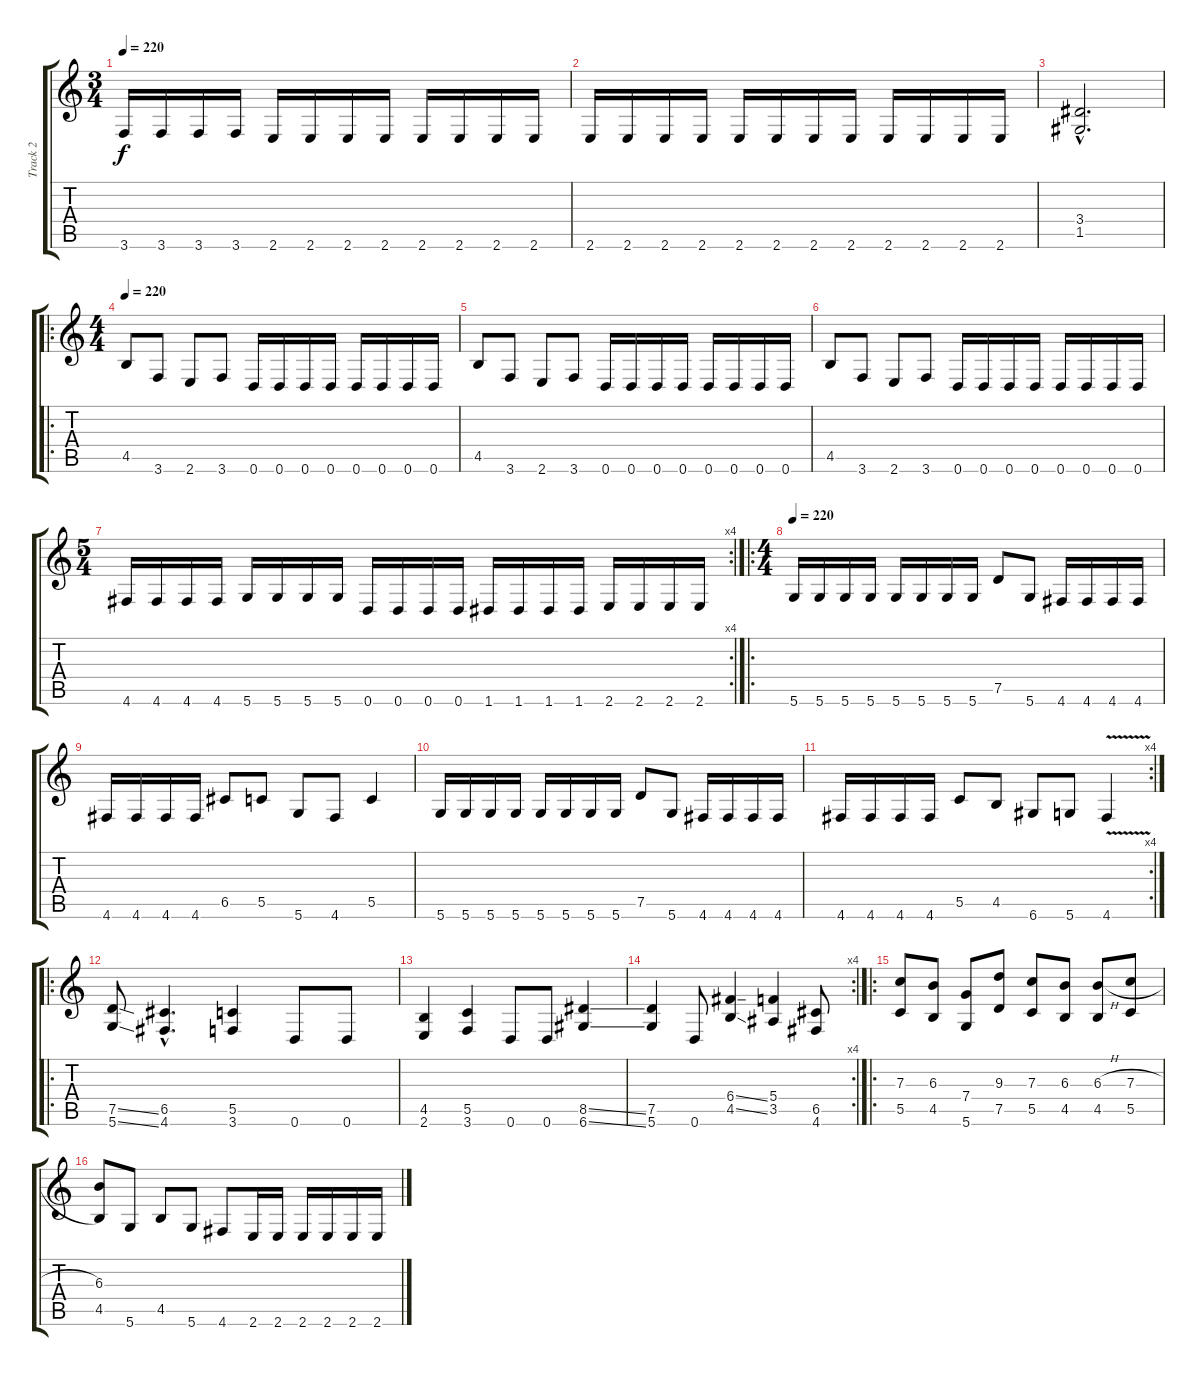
\track ("Track 2" "Track 2") {instrument overdrivenguitar}
\staff {score tabs}
\tuning (D4 A3 F3 C3 G2 D2) {hide}
\ts (3 4)
\tempo 220
\clef g2
\ks c
3.6.16{dy f} 3.6.16 3.6.16 3.6.16 2.6.16 2.6.16 2.6.16 2.6.16 2.6.16 2.6.16 2.6.16 2.6.16 |
2.6.16 2.6.16 2.6.16 2.6.16 2.6.16 2.6.16 2.6.16 2.6.16 2.6.16 2.6.16 2.6.16 2.6.16 |
(3.4{hac} 1.5{hac}).2{d} |
\ro
\ts (4 4)
\tempo 220
4.5.8 3.6.8 2.6.8 3.6.8 0.6.16 0.6.16 0.6.16 0.6.16 0.6.16 0.6.16 0.6.16 0.6.16 |
4.5.8 3.6.8 2.6.8 3.6.8 0.6.16 0.6.16 0.6.16 0.6.16 0.6.16 0.6.16 0.6.16 0.6.16 |
4.5.8 3.6.8 2.6.8 3.6.8 0.6.16 0.6.16 0.6.16 0.6.16 0.6.16 0.6.16 0.6.16 0.6.16 |
\rc 4
\ts (5 4)
4.6.16 4.6.16 4.6.16 4.6.16 5.6.16 5.6.16 5.6.16 5.6.16 0.6.16 0.6.16 0.6.16 0.6.16 1.6.16 1.6.16 1.6.16 1.6.16 2.6.16 2.6.16 2.6.16 2.6.16 |
\ro
\ts (4 4)
\tempo 220
5.6.16 5.6.16 5.6.16 5.6.16 5.6.16 5.6.16 5.6.16 5.6.16 7.5.8 5.6.8 4.6.16 4.6.16 4.6.16 4.6.16 |
4.6.16 4.6.16 4.6.16 4.6.16 6.5.8 5.5.8 5.6.8 4.6.8 5.5.4 |
5.6.16 5.6.16 5.6.16 5.6.16 5.6.16 5.6.16 5.6.16 5.6.16 7.5.8 5.6.8 4.6.16 4.6.16 4.6.16 4.6.16 |
\rc 4
4.6.16 4.6.16 4.6.16 4.6.16 5.5.8 4.5.8 6.6.8 5.6.8 4.6{v}.4 |
\ro
(7.5{ss} 5.6{ss}).8 (6.5{hac} 4.6{hac}).4{d} (5.5 3.6).4 0.6.8 0.6.8 |
(4.5 2.6).4 (5.5 3.6).4 0.6.8 0.6.8 (8.5{ss} 6.6{ss}).4 |
\rc 4
(7.5 5.6).4 0.6.8 (6.4{ss} 4.5{ss}).4 (5.4 3.5).4 (6.5 4.6).8 |
\ro
(7.3 5.5).8 (6.3 4.5).8 (7.4 5.6).8 (9.3 7.5).8 (7.3 5.5).8 (6.3 4.5).8 (6.3{h} 4.5).8 (7.3{h} 5.5).8 |
(6.3 4.5).8 5.6.8 4.5.8 5.6.8 4.6.8 2.6.16 2.6.16 2.6.16 2.6.16 2.6.16 2.6.16
